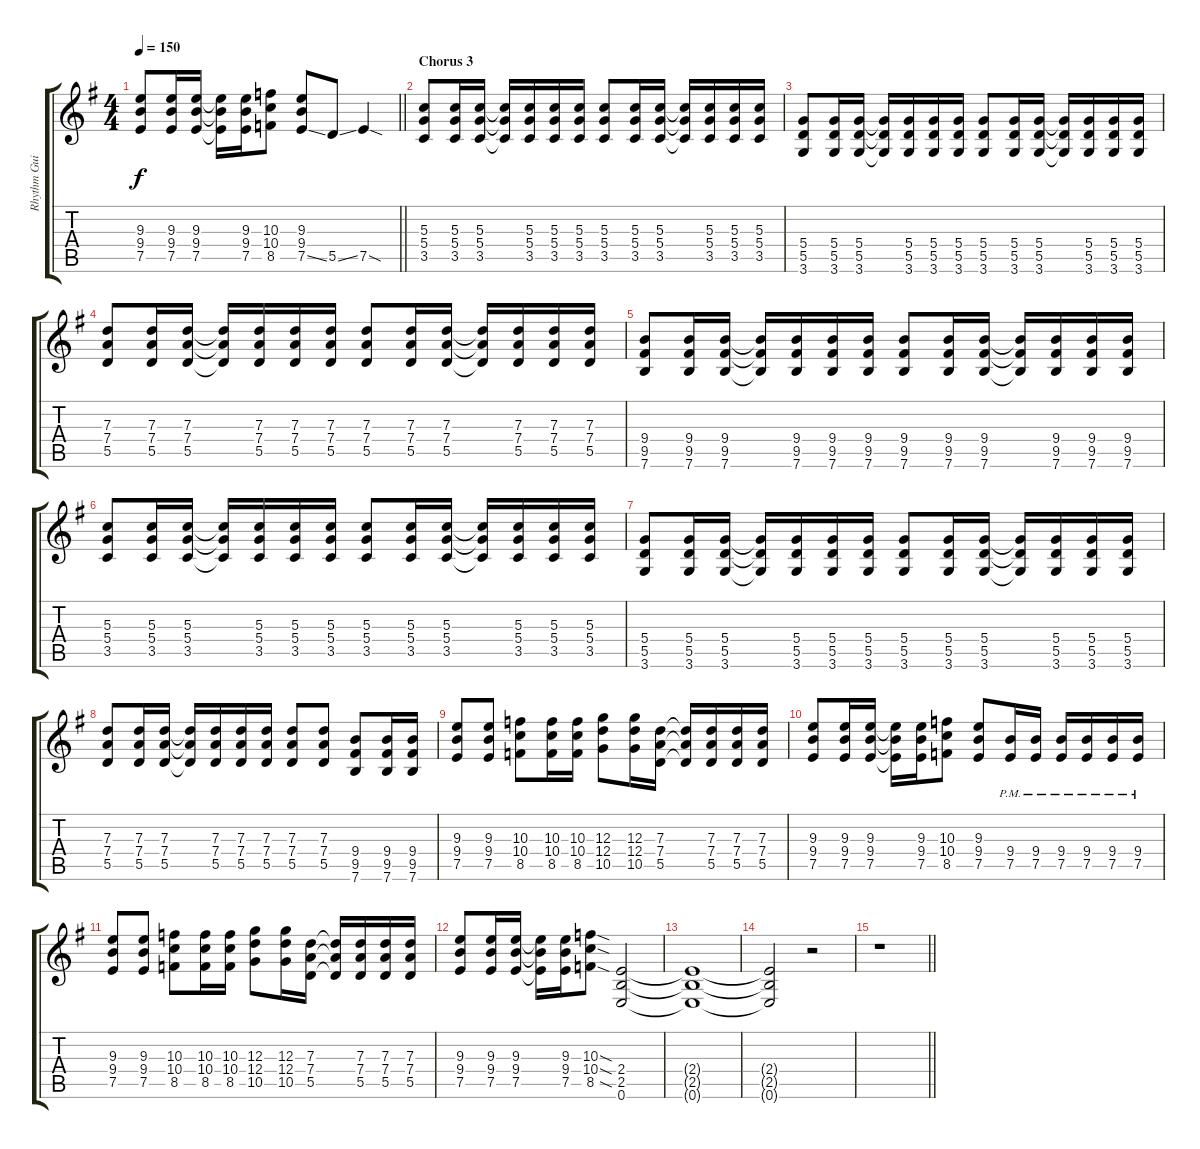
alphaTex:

\track ("Rhythm Guitar" "Rhythm Gui") {instrument distortionguitar}
\staff {score tabs}
\tuning (E4 B3 G3 D3 A2 E2) {hide}
\ts (4 4)
\tempo 150
\clef g2
\barLineRight lightlight
\ks eminor
(9.3 9.4 7.5).8{dy f} (9.3 9.4 7.5).16 (9.3 9.4 7.5).16 (9.3{t} 9.4{t} 7.5{t}).16 (9.3 9.4 7.5).16 (10.3 10.4 8.5).8 (9.3 9.4 7.5{ss}).8 5.5{ss}.8 7.5{sod}.4 |
\section ("" "Chorus 3")
(5.3 5.4 3.5).8 (5.3 5.4 3.5).16 (5.3 5.4 3.5).16 (5.3{t} 5.4{t} 3.5{t}).16 (5.3 5.4 3.5).16 (5.3 5.4 3.5).16 (5.3 5.4 3.5).16 (5.3 5.4 3.5).8 (5.3 5.4 3.5).16 (5.3 5.4 3.5).16 (5.3{t} 5.4{t} 3.5{t}).16 (5.3 5.4 3.5).16 (5.3 5.4 3.5).16 (5.3 5.4 3.5).16 |
(5.4 5.5 3.6).8 (5.4 5.5 3.6).16 (5.4 5.5 3.6).16 (5.4{t} 5.5{t} 3.6{t}).16 (5.4 5.5 3.6).16 (5.4 5.5 3.6).16 (5.4 5.5 3.6).16 (5.4 5.5 3.6).8 (5.4 5.5 3.6).16 (5.4 5.5 3.6).16 (5.4{t} 5.5{t} 3.6{t}).16 (5.4 5.5 3.6).16 (5.4 5.5 3.6).16 (5.4 5.5 3.6).16 |
(7.3 7.4 5.5).8 (7.3 7.4 5.5).16 (7.3 7.4 5.5).16 (7.3{t} 7.4{t} 5.5{t}).16 (7.3 7.4 5.5).16 (7.3 7.4 5.5).16 (7.3 7.4 5.5).16 (7.3 7.4 5.5).8 (7.3 7.4 5.5).16 (7.3 7.4 5.5).16 (7.3{t} 7.4{t} 5.5{t}).16 (7.3 7.4 5.5).16 (7.3 7.4 5.5).16 (7.3 7.4 5.5).16 |
(9.4 9.5 7.6).8 (9.4 9.5 7.6).16 (9.4 9.5 7.6).16 (9.4{t} 9.5{t} 7.6{t}).16 (9.4 9.5 7.6).16 (9.4 9.5 7.6).16 (9.4 9.5 7.6).16 (9.4 9.5 7.6).8 (9.4 9.5 7.6).16 (9.4 9.5 7.6).16 (9.4{t} 9.5{t} 7.6{t}).16 (9.4 9.5 7.6).16 (9.4 9.5 7.6).16 (9.4 9.5 7.6).16 |
(5.3 5.4 3.5).8 (5.3 5.4 3.5).16 (5.3 5.4 3.5).16 (5.3{t} 5.4{t} 3.5{t}).16 (5.3 5.4 3.5).16 (5.3 5.4 3.5).16 (5.3 5.4 3.5).16 (5.3 5.4 3.5).8 (5.3 5.4 3.5).16 (5.3 5.4 3.5).16 (5.3{t} 5.4{t} 3.5{t}).16 (5.3 5.4 3.5).16 (5.3 5.4 3.5).16 (5.3 5.4 3.5).16 |
(5.4 5.5 3.6).8 (5.4 5.5 3.6).16 (5.4 5.5 3.6).16 (5.4{t} 5.5{t} 3.6{t}).16 (5.4 5.5 3.6).16 (5.4 5.5 3.6).16 (5.4 5.5 3.6).16 (5.4 5.5 3.6).8 (5.4 5.5 3.6).16 (5.4 5.5 3.6).16 (5.4{t} 5.5{t} 3.6{t}).16 (5.4 5.5 3.6).16 (5.4 5.5 3.6).16 (5.4 5.5 3.6).16 |
(7.3 7.4 5.5).8 (7.3 7.4 5.5).16 (7.3 7.4 5.5).16 (7.3{t} 7.4{t} 5.5{t}).16 (7.3 7.4 5.5).16 (7.3 7.4 5.5).16 (7.3 7.4 5.5).16 (7.3 7.4 5.5).8 (7.3 7.4 5.5).8 (9.4 9.5 7.6).8 (9.4 9.5 7.6).16 (9.4 9.5 7.6).16 |
(9.3 9.4 7.5).8 (9.3 9.4 7.5).8 (10.3 10.4 8.5).8 (10.3 10.4 8.5).16 (10.3 10.4 8.5).16 (12.3 12.4 10.5).8 (12.3 12.4 10.5).16 (7.3 7.4 5.5).16 (7.3{t} 7.4{t} 5.5{t}).16 (7.3 7.4 5.5).16 (7.3 7.4 5.5).16 (7.3 7.4 5.5).16 |
(9.3 9.4 7.5).8 (9.3 9.4 7.5).16 (9.3 9.4 7.5).16 (9.3{t} 9.4{t} 7.5{t}).16 (9.3 9.4 7.5).16 (10.3 10.4 8.5).8 (9.3 9.4 7.5).8 (9.4{pm} 7.5{pm}).16 (9.4{pm} 7.5{pm}).16 (9.4{pm} 7.5{pm}).16 (9.4{pm} 7.5{pm}).16 (9.4{pm} 7.5{pm}).16 (9.4{pm} 7.5{pm}).16 |
(9.3 9.4 7.5).8 (9.3 9.4 7.5).8 (10.3 10.4 8.5).8 (10.3 10.4 8.5).16 (10.3 10.4 8.5).16 (12.3 12.4 10.5).8 (12.3 12.4 10.5).16 (7.3 7.4 5.5).16 (7.3{t} 7.4{t} 5.5{t}).16 (7.3 7.4 5.5).16 (7.3 7.4 5.5).16 (7.3 7.4 5.5).16 |
(9.3 9.4 7.5).8 (9.3 9.4 7.5).16 (9.3 9.4 7.5).16 (9.3{t} 9.4{t} 7.5{t}).16 (9.3 9.4 7.5).16 (10.3{sod} 10.4{sod} 8.5{sod}).8 (2.4 2.5 0.6).2 |
(2.4{t} 2.5{t} 0.6{t}).1 |
(2.4{t} 2.5{t} 0.6{t}).2 r.2 |
\barLineRight lightlight
r.1
